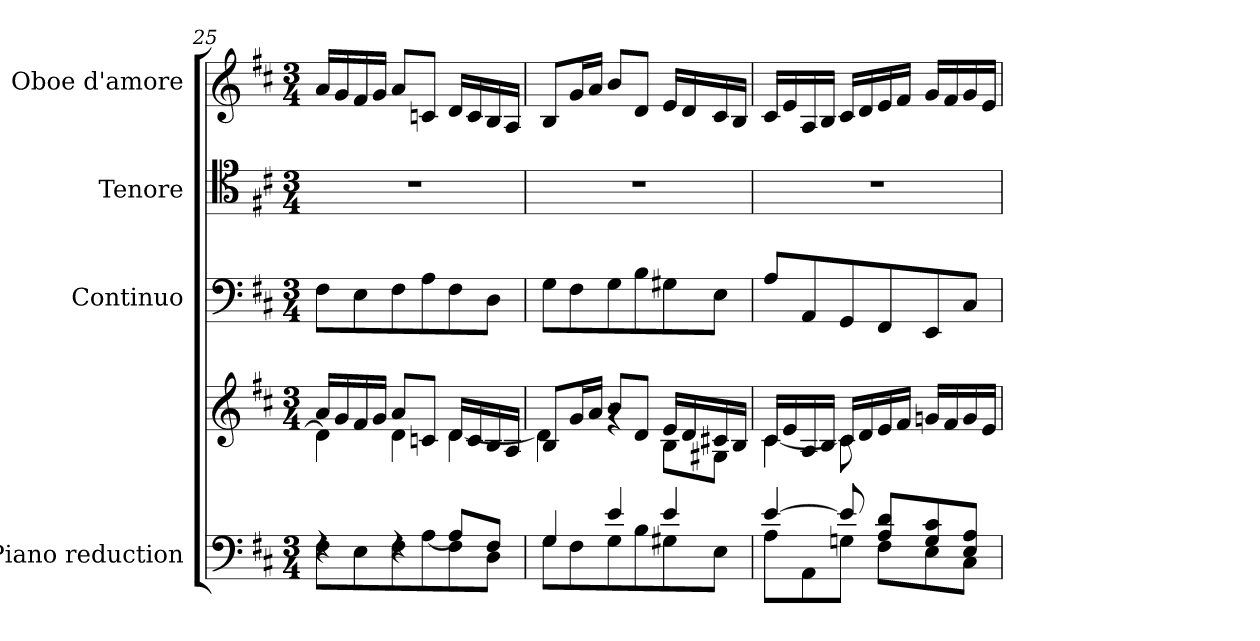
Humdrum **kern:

**kern	**kern	**kern	**kern	**kern
*part4	*part4	*part3	*part2	*part1
*staff5	*staff4	*staff3	*staff2	*staff1
*I"Piano reduction	*	*I"Continuo	*I"Tenore	*I"Oboe d'amore
*I'Pno	*	*	*	*I'Ob
*clefF4	*clefG2	*clefF4	*clefC4	*clefG2
*k[f#c#]	*k[f#c#]	*k[f#c#]	*k[f#c#]	*k[f#c#]
*M3/4	*M3/4	*M3/4	*M3/4	*M3/4
=25	=25	=25	=25	=25
*^	*^	*	*	*
4rF	8F#\L	16a/LL	4d\]	8F#\L	2.r	16a/LL
.	.	16g/	.	.	.	16g/
.	8E\	16f#/	.	8E\	.	16f#/
.	.	16g/JJ	.	.	.	16g/JJ
4rF	8F#\	8a/L	4d\	8F#\	.	8a/L
.	[8A\	8cn/J	.	8A\	.	8cn/J
8A/L]	8F#\	16d/LL	[4d\	8F#\	.	16d/LL
.	.	16c/	.	.	.	16c/
8F#/J	8D\J	16B/	.	8D\J	.	16B/
.	.	16A/JJ	.	.	.	16A/JJ
=26	=26	=26	=26	=26	=26	=26
4G/	8G\L	8B/L	4d\]	8G\L	2.r	8B/L
.	8F#\	16g/L	.	8F#\	.	16g/L
.	.	16a/JJ	.	.	.	16a/JJ
4e/	8G\	8b/L	4rg	8G\	.	8b/L
.	8B\	8d/J	.	8B\	.	8d/J
4e/	8G#X\	16e/LL	8B\L	8G#X\	.	16e/LL
.	.	16d/	.	.	.	16d/
.	8E\J	16c#X/	8G#X\J	8E\J	.	16c#/
.	.	16B/JJ	.	.	.	16B/JJ
!!LO:PB:g=z
=27	=27	=27	=27	=27	=27	=27
[4e/	8A\L	16c#/LL	[4c#\	8A/L	2.r	16c#/LL
.	.	16e/	.	.	.	16e/
.	8AA\	16A/	.	8AA/	.	16A/
.	.	16B/JJ	.	.	.	16B/JJ
8e/]	8Gn\J	16c#/LL	8c#\]	8GG/	.	16c#/LL
.	.	16d/	.	.	.	16d/
8A/ 8d/L	8F#\L	16e/	8ryy	8FF#/	.	16e/
.	.	16f#/JJ	.	.	.	16f#/JJ
8G/ 8c#/	8E\	16gn/LL	4ryy	8EE/	.	16g/LL
.	.	16f#/	.	.	.	16f#/
8E/ 8A/J	8C#\J	16g/	.	8C#/J	.	16g/
.	.	16e/JJ	.	.	.	16e/JJ
*v	*v	*	*	*	*	*
*	*v	*v	*	*	*
=	=	=	=	=
*-	*-	*-	*-	*-
